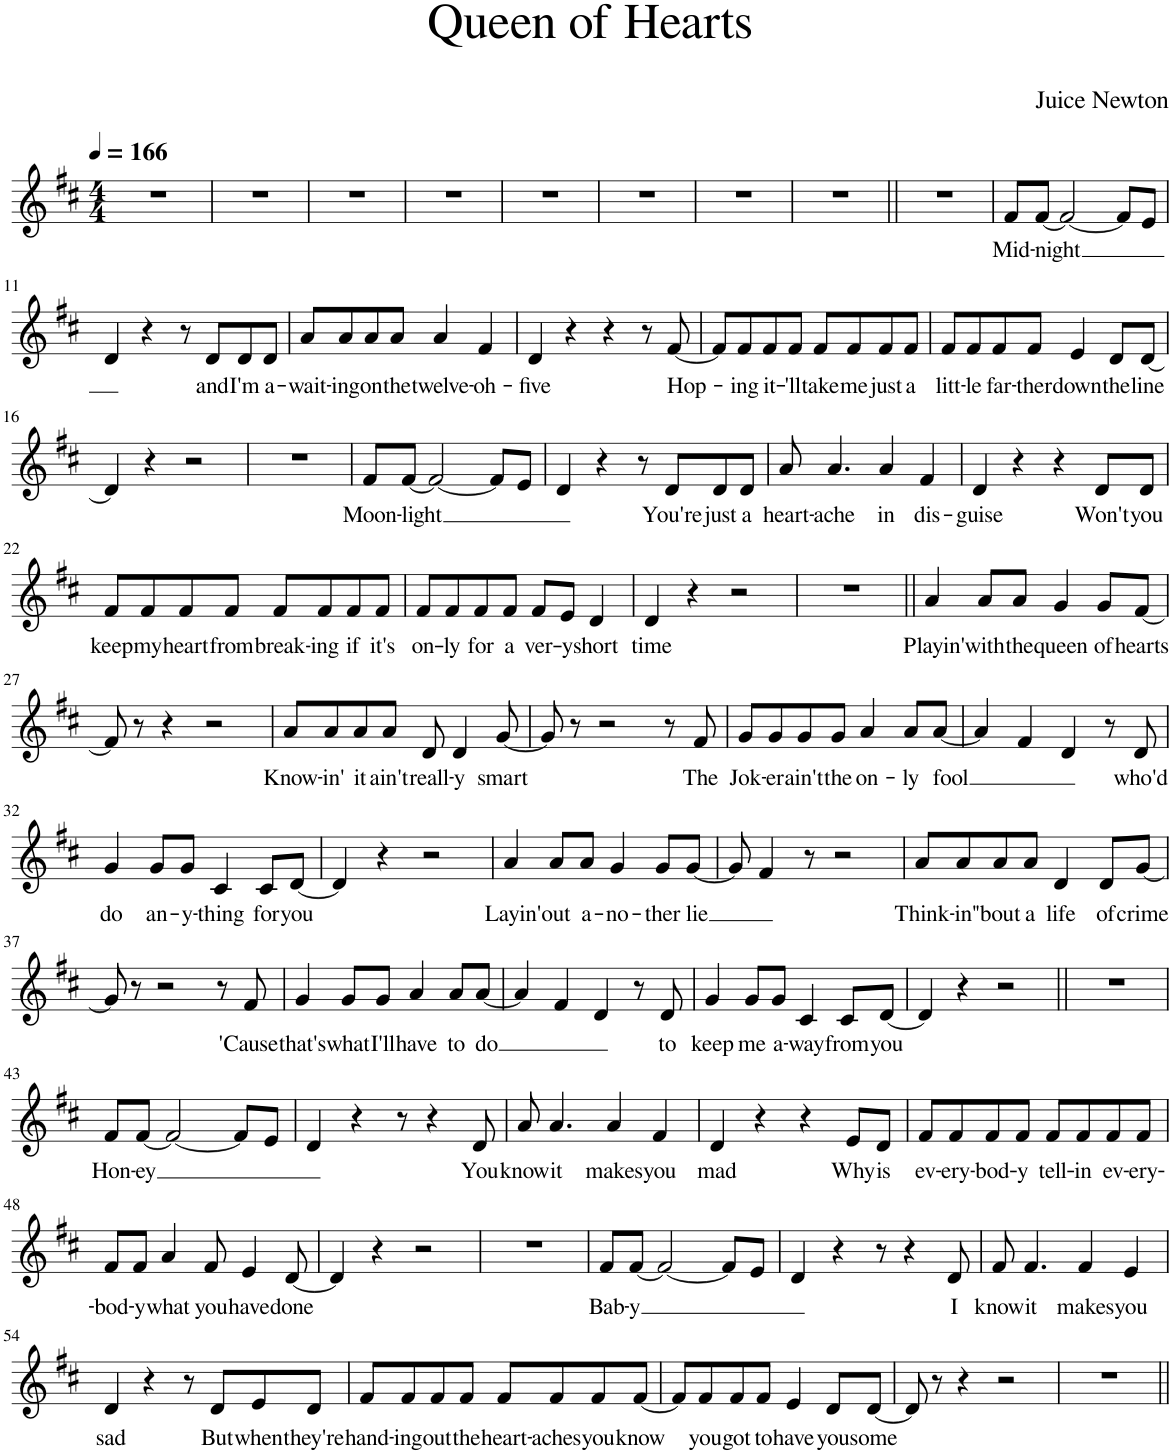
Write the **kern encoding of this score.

**kern	**text
*part1	*part1
*staff1	*staff1
*I"Piano	*
*I'Pno.	*
*clefG2	*
*k[f#c#]	*
*M4/4	*
*MM166	*
=1	=1
1r	.
=2	=2
1r	.
=3	=3
1r	.
=4	=4
1r	.
=5	=5
1r	.
=6	=6
1r	.
=7	=7
1r	.
=8	=8
1r	.
=9||	=9||
1r	.
=10	=10
!	!LO:LY:b
8f#/L	Mid-
!	!LO:LY:b
[8f#/J	-night
2f#/_	.
8f#/L]	.
8e/J	.
!!LO:LB:g=z
=11	=11
4d/	.
4r	.
8r	.
!	!LO:LY:b
8d/L	and
!	!LO:LY:b
8d/	I'm
!	!LO:LY:b
8d/J	a-
=12	=12
!	!LO:LY:b
8a/L	-wait-
!	!LO:LY:b
8a/	-ing
!	!LO:LY:b
8a/	on
!	!LO:LY:b
8a/J	the
!	!LO:LY:b
4a/	twelve-
!	!LO:LY:b
4f#/	-oh-
=13	=13
!	!LO:LY:b
4d/	-five
4r	.
4r	.
8r	.
!	!LO:LY:b
[8f#/	Hop-
=14	=14
8f#/L]	.
!	!LO:LY:b
8f#/	-ing
!	!LO:LY:b
8f#/	it-
!	!LO:LY:b
8f#/J	-'ll
!	!LO:LY:b
8f#/L	take
!	!LO:LY:b
8f#/	me
!	!LO:LY:b
8f#/	just
!	!LO:LY:b
8f#/J	a
=15	=15
!	!LO:LY:b
8f#/L	litt-
!	!LO:LY:b
8f#/	-le
!	!LO:LY:b
8f#/	far-
!	!LO:LY:b
8f#/J	-ther
!	!LO:LY:b
4e/	down
!	!LO:LY:b
8d/L	the
!	!LO:LY:b
[8d/J	line
!!LO:LB:g=z
=16	=16
4d/]	.
4r	.
2r	.
=17	=17
1r	.
=18	=18
!	!LO:LY:b
8f#/L	Moon-
!	!LO:LY:b
[8f#/J	-light
2f#/_	.
8f#/L]	.
8e/J	.
=19	=19
4d/	.
4r	.
8r	.
!	!LO:LY:b
8d/L	You're
!	!LO:LY:b
8d/	just
!	!LO:LY:b
8d/J	a
=20	=20
!	!LO:LY:b
8a/	heart-
!	!LO:LY:b
4.a/	-ache
!	!LO:LY:b
4a/	in
!	!LO:LY:b
4f#/	dis-
=21	=21
!	!LO:LY:b
4d/	-guise
4r	.
4r	.
!	!LO:LY:b
8d/L	Won't
!	!LO:LY:b
8d/J	you
!!LO:LB:g=z
=22	=22
!	!LO:LY:b
8f#/L	keep
!	!LO:LY:b
8f#/	my
!	!LO:LY:b
8f#/	heart
!	!LO:LY:b
8f#/J	from
!	!LO:LY:b
8f#/L	break-
!	!LO:LY:b
8f#/	-ing
!	!LO:LY:b
8f#/	if
!	!LO:LY:b
8f#/J	it's
=23	=23
!	!LO:LY:b
8f#/L	on-
!	!LO:LY:b
8f#/	-ly
!	!LO:LY:b
8f#/	for
!	!LO:LY:b
8f#/J	a
!	!LO:LY:b
8f#/L	ver-
!	!LO:LY:b
8e/J	-y
!	!LO:LY:b
4d/	short
=24	=24
!	!LO:LY:b
4d/	time
4r	.
2r	.
=25	=25
1r	.
=26||	=26||
!	!LO:LY:b
4a/	Playin'
!	!LO:LY:b
8a/L	with
!	!LO:LY:b
8a/J	the
!	!LO:LY:b
4g/	queen
!	!LO:LY:b
8g/L	of
!	!LO:LY:b
[8f#/J	hearts
!!LO:LB:g=z
=27	=27
8f#/]	.
8r	.
4r	.
2r	.
=28	=28
!	!LO:LY:b
8a/L	Know-
!	!LO:LY:b
8a/	-in'
!	!LO:LY:b
8a/	it
!	!LO:LY:b
8a/J	ain't
!	!LO:LY:b
8d/	reall-
!	!LO:LY:b
4d/	-y
!	!LO:LY:b
[8g/	smart
=29	=29
8g/]	.
8r	.
2r	.
8r	.
!	!LO:LY:b
8f#/	The
=30	=30
!	!LO:LY:b
8g/L	Jok-
!	!LO:LY:b
8g/	-er
!	!LO:LY:b
8g/	ain't
!	!LO:LY:b
8g/J	the
!	!LO:LY:b
4a/	on-
!	!LO:LY:b
8a/L	-ly
!	!LO:LY:b
[8a/J	fool
=31	=31
4a/]	.
4f#/	.
4d/	.
8r	.
!	!LO:LY:b
8d/	who'd
!!LO:LB:g=z
=32	=32
!	!LO:LY:b
4g/	do
!	!LO:LY:b
8g/L	an-
!	!LO:LY:b
8g/J	-y-
!	!LO:LY:b
4c#/	-thing
!	!LO:LY:b
8c#/L	for
!	!LO:LY:b
[8d/J	you
=33	=33
4d/]	.
4r	.
2r	.
=34	=34
!	!LO:LY:b
4a/	Layin'
!	!LO:LY:b
8a/L	out
!	!LO:LY:b
8a/J	a-
!	!LO:LY:b
4g/	-no-
!	!LO:LY:b
8g/L	-ther
!	!LO:LY:b
[8g/J	lie
=35	=35
8g/]	.
4f#/	.
8r	.
2r	.
=36	=36
!	!LO:LY:b
8a/L	Think-
!	!LO:LY:b
8a/	-in'
!	!LO:LY:b
8a/	'bout
!	!LO:LY:b
8a/J	a
!	!LO:LY:b
4d/	life
!	!LO:LY:b
8d/L	of
!	!LO:LY:b
[8g/J	crime
!!LO:LB:g=z
=37	=37
8g/]	.
8r	.
2r	.
8r	.
!	!LO:LY:b
8f#/	'Cause
=38	=38
!	!LO:LY:b
4g/	that's
!	!LO:LY:b
8g/L	what
!	!LO:LY:b
8g/J	I'll
!	!LO:LY:b
4a/	have
!	!LO:LY:b
8a/L	to
!	!LO:LY:b
[8a/J	do
=39	=39
4a/]	.
4f#/	.
4d/	.
8r	.
!	!LO:LY:b
8d/	to
=40	=40
!	!LO:LY:b
4g/	keep
!	!LO:LY:b
8g/L	me
!	!LO:LY:b
8g/J	a-
!	!LO:LY:b
4c#/	-way
!	!LO:LY:b
8c#/L	from
!	!LO:LY:b
[8d/J	you
=41	=41
4d/]	.
4r	.
2r	.
=42||	=42||
1r	.
!!LO:LB:g=z
=43	=43
!	!LO:LY:b
8f#/L	Hon-
!	!LO:LY:b
[8f#/J	-ey
2f#/_	.
8f#/L]	.
8e/J	.
=44	=44
4d/	.
4r	.
8r	.
4r	.
!	!LO:LY:b
8d/	You
=45	=45
!	!LO:LY:b
8a/	know
!	!LO:LY:b
4.a/	it
!	!LO:LY:b
4a/	makes
!	!LO:LY:b
4f#/	you
=46	=46
!	!LO:LY:b
4d/	mad
4r	.
4r	.
!	!LO:LY:b
8e/L	Why
!	!LO:LY:b
8d/J	is
=47	=47
!	!LO:LY:b
8f#/L	ev-
!	!LO:LY:b
8f#/	-ery-
!	!LO:LY:b
8f#/	-bod-
!	!LO:LY:b
8f#/J	-y
!	!LO:LY:b
8f#/L	tell-
!	!LO:LY:b
8f#/	-in
!	!LO:LY:b
8f#/	ev-
!	!LO:LY:b
8f#/J	-ery-
!!LO:LB:g=z
=48	=48
!	!LO:LY:b
8f#/L	-bod-
!	!LO:LY:b
8f#/J	-y
!	!LO:LY:b
4a/	what
!	!LO:LY:b
8f#/	you
!	!LO:LY:b
4e/	have
!	!LO:LY:b
[8d/	done
=49	=49
4d/]	.
4r	.
2r	.
=50	=50
1r	.
=51	=51
!	!LO:LY:b
8f#/L	Bab-
!	!LO:LY:b
[8f#/J	-y
2f#/_	.
8f#/L]	.
8e/J	.
=52	=52
4d/	.
4r	.
8r	.
4r	.
!	!LO:LY:b
8d/	I
=53	=53
!	!LO:LY:b
8f#/	know
!	!LO:LY:b
4.f#/	it
!	!LO:LY:b
4f#/	makes
!	!LO:LY:b
4e/	you
!!LO:LB:g=z
=54	=54
!	!LO:LY:b
4d/	sad
4r	.
8r	.
!	!LO:LY:b
8d/L	But
!	!LO:LY:b
8e/	when
!	!LO:LY:b
8d/J	they're
=55	=55
!	!LO:LY:b
8f#/L	hand-
!	!LO:LY:b
8f#/	-ing
!	!LO:LY:b
8f#/	out
!	!LO:LY:b
8f#/J	the
!	!LO:LY:b
8f#/L	heart-
!	!LO:LY:b
8f#/	-aches
!	!LO:LY:b
8f#/	you
!	!LO:LY:b
[8f#/J	know
=56	=56
8f#/L]	.
!	!LO:LY:b
8f#/	you
!	!LO:LY:b
8f#/	got
!	!LO:LY:b
8f#/J	to
!	!LO:LY:b
4e/	have
!	!LO:LY:b
8d/L	you
!	!LO:LY:b
[8d/J	some
=57	=57
8d/]	.
8r	.
4r	.
2r	.
=58	=58
1r	.
=||	=||
*-	*-
